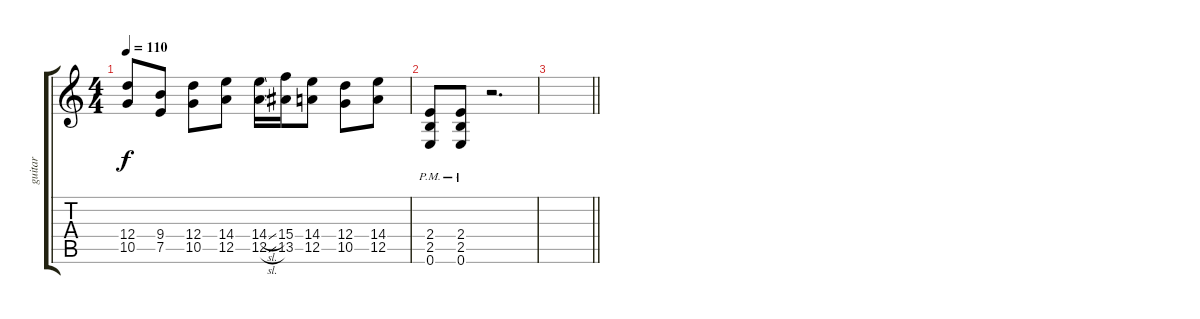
\track ("guitar" "guitar") {instrument distortionguitar}
\staff {score tabs}
\tuning (E4 B3 G3 D3 A2 E2) {hide}
\ts (4 4)
\tempo 110
\clef g2
\ks c
(12.4{t} 10.5{t}).8{dy f} (9.4 7.5).8 (12.4 10.5).8 (14.4 12.5).8 (14.4{sl} 12.5{sl}).16 (15.4 13.5).16 (14.4 12.5).8 (12.4 10.5).8 (14.4 12.5).8 |
(2.4{pm} 2.5{pm} 0.6{pm}).8 (2.4{pm} 2.5{pm} 0.6{pm}).8 r.2{d} |
\barLineRight lightlight
